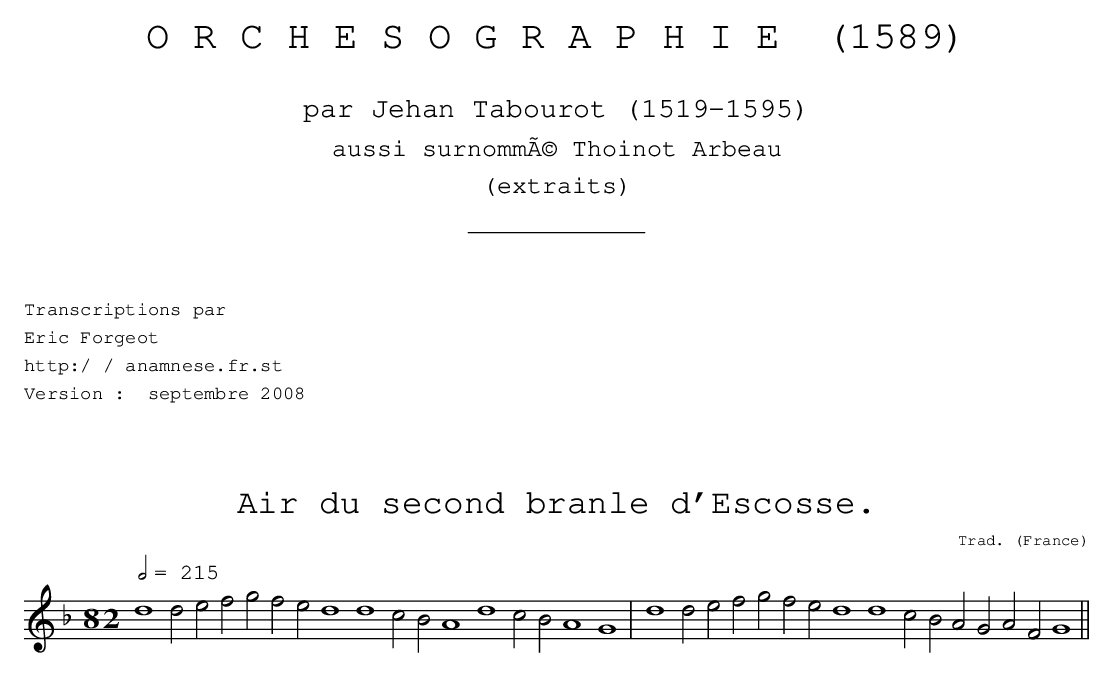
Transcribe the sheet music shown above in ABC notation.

X:1
T:Air du second branle d'Escosse.
C:Trad.
O:France
M:8/ 2
L:1/ 2
Q:1/ 2=215
K:F
d2defgfe d2d2cBA2 d2cBA2G2 | d2defgfe d2d2cBAG AFG2 ||
